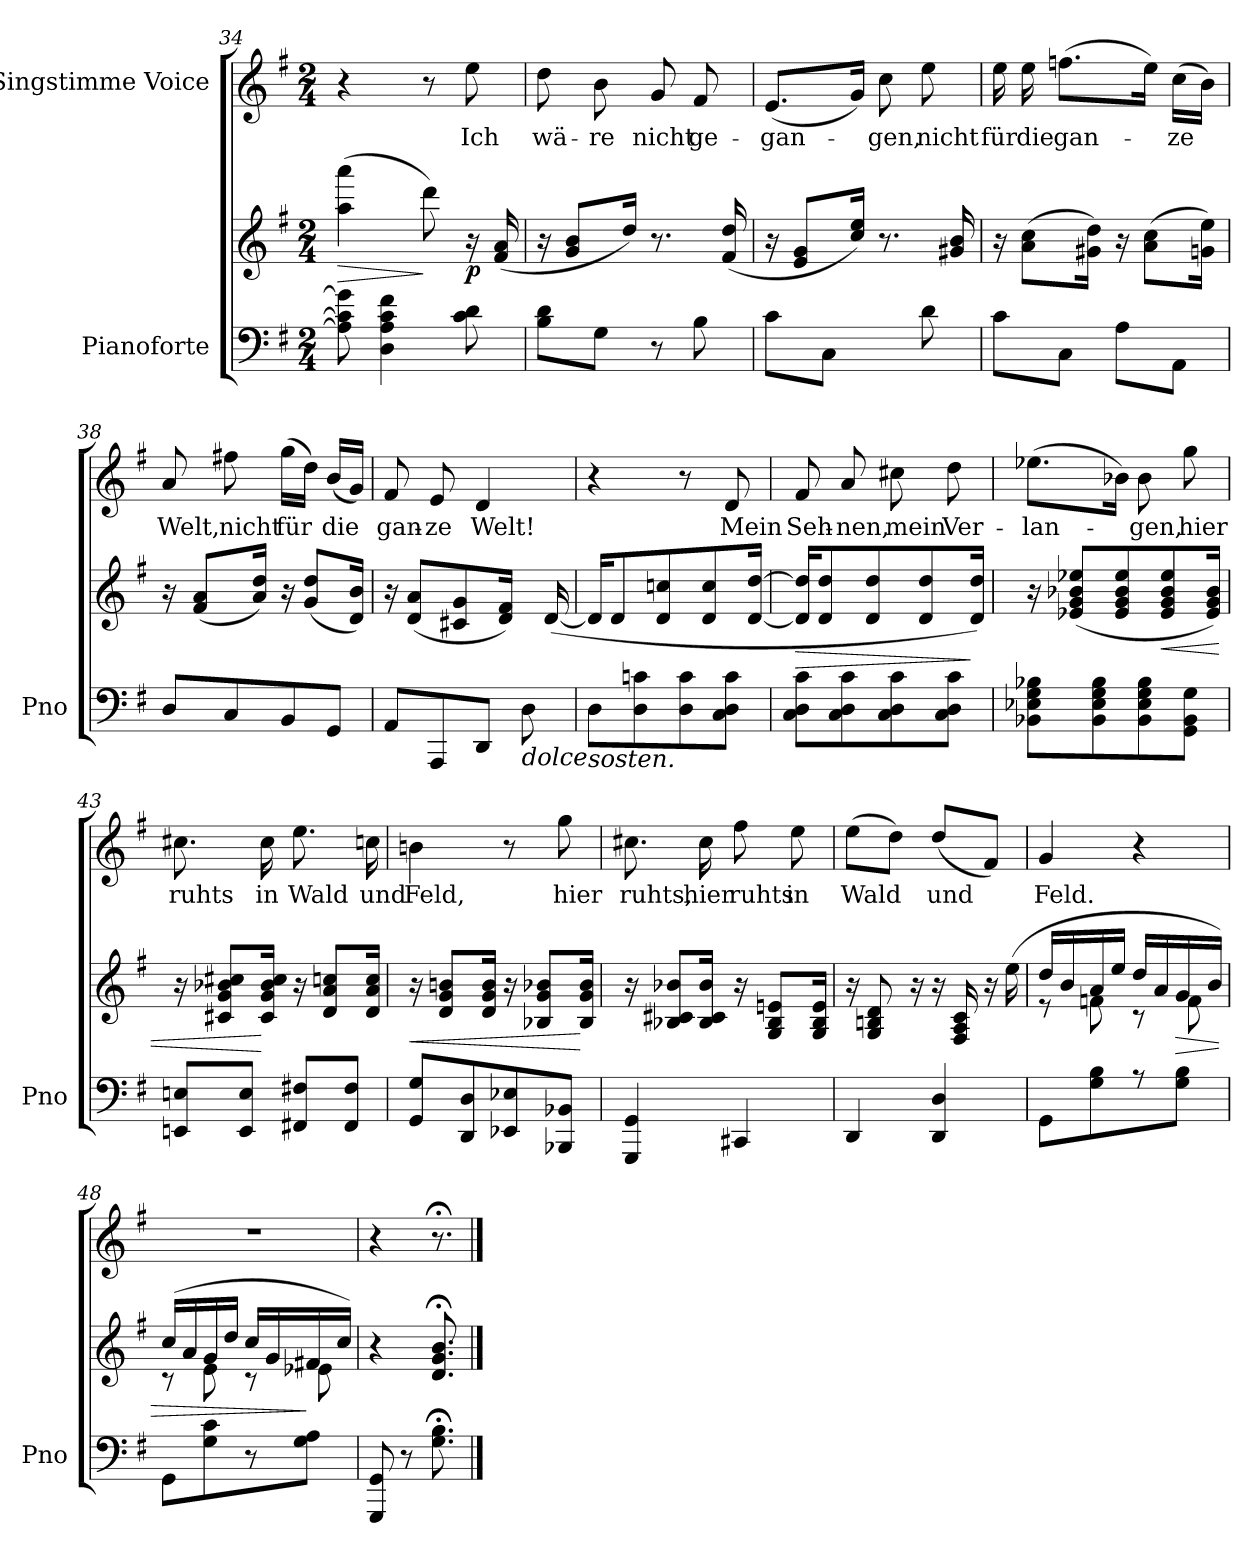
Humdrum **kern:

**kern	**kern	**dynam	**kern	**text
*part2	*part2	*part2	*part1	*part1
*staff3	*staff2	*staff2/3	*staff1	*staff1
*I"Pianoforte	*	*	*I"Singstimme Voice	*
*I'Pno	*	*	*	*
*clefF4	*clefG2	*	*clefG2	*
*k[f#]	*k[f#]	*	*k[f#]	*
*M2/4	*M2/4	*	*M2/4	*
=34	=34	=34	=34	=34
!	!	!LO:HP:b	!	!
8A\] 8c\] 8g\]	(>4aa\ 4aaa\	>	4r	.
4D\ 4A\ 4c\ 4f#\	.	.	.	.
.	8ddd\)	]	8r	.
!	!	!LO:DY:b	!	!LO:LY:b
8c\ 8d\	16r	p	8ee\	Ich
.	(16f#/ 16a/	.	.	.
!!LO:LB:g=z
=35	=35	=35	=35	=35
!	!	!	!	!LO:LY:b
8B\ 8d\L	16r	.	8dd\	wä-
.	8g/ 8b/L	.	.	.
!	!	!	!	!LO:LY:b
8G\J	.	.	8b\	-re
.	16dd/Jk)	.	.	.
!	!	!	!	!LO:LY:b
8r	8.r	.	8g/	nicht
!	!	!	!	!LO:LY:b
8B\	.	.	8f#/	ge-
.	(<16f#/ 16dd/	.	.	.
=36	=36	=36	=36	=36
!	!	!	!	!LO:LY:b
8c\L	16r	.	(<8.e/L	-gan-
.	8e/ 8g/L	.	.	.
8C\J	.	.	.	.
.	16cc/ 16ee/Jk)	.	16g/Jk)	.
!	!	!	!	!LO:LY:b
8ryy	8.r	.	8cc\	-gen,
!	!	!	!	!LO:LY:b
8d\	.	.	8ee\	nicht
.	16g#X/ 16b/	.	.	.
=37	=37	=37	=37	=37
!	!	!	!	!LO:LY:b
8c\L	16r	.	16ee\	für
!	!	!	!	!LO:LY:b
.	(8a\ 8cc\L	.	16ee\	die
!	!	!	!	!LO:LY:b
8C\J	.	.	(>8.ffn\L	gan-
.	16g#X\ 16dd\Jk)	.	.	.
8A\L	16r	.	.	.
.	(8a\ 8cc\L	.	16ee\Jk)	.
!	!	!	!	!LO:LY:b
8AA\J	.	.	(>16cc\LL	-ze
.	16gn\ 16ee\Jk)	.	16b\JJ)	.
=38	=38	=38	=38	=38
!	!	!	!	!LO:LY:b
8D/L	16r	.	8a/	Welt,
.	(8f#/ 8a/L	.	.	.
!	!	!	!	!LO:LY:b
8C/	.	.	8ff#X\	nicht
.	16a/ 16dd/Jk)	.	.	.
!	!	!	!	!LO:LY:b
8BB/	16r	.	(>16gg\LL	für
.	(8g/ 8dd/L	.	16dd\JJ)	.
!	!	!	!	!LO:LY:b
8GG/J	.	.	(<16b/LL	die
.	16d/ 16b/Jk)	.	16g/JJ)	.
=39	=39	=39	=39	=39
!	!	!	!	!LO:LY:b
8AA/L	16r	.	8f#/	gan-
.	(8d/ 8a/L	.	.	.
!	!	!	!	!LO:LY:b
8AAA/	.	.	8e/	-ze
.	8c#X/ 8g/	.	.	.
!	!	!	!	!LO:LY:b
8DD/J	.	.	4d/	Welt!
.	16d/ 16f#/Jk)	.	.	.
!LO:TX:b:i:t=dolce	!	!	!	!
8D\	16ryy	.	.	.
.	([16d/	.	.	.
!!LO:LB:g=z
=40	=40	=40	=40	=40
!LO:TX:b:i:t=sosten.	!	!	!	!
8D\L	16d/KL]	.	4r	.
.	8d/	.	.	.
8D\ 8cn\	.	.	.	.
.	8d/ 8ccn/	.	.	.
8D\ 8c\	.	.	8r	.
.	8d/ 8cc/	.	.	.
!	!	!	!	!LO:LY:b
8C\ 8D\ 8c\J	.	.	8d/	Mein
.	[16d/ [16dd/Jk	.	.	.
=41	=41	=41	=41	=41
!	!	!LO:HP:b	!	!LO:LY:b
8C\ 8D\ 8c\L	16d/] 16dd/]KL	>	8f#/	Seh-
.	8d/ 8dd/	.	.	.
!	!	!	!	!LO:LY:b
8C\ 8D\ 8c\	.	.	8a/	-nen,
.	8d/ 8dd/	.	.	.
!	!	!	!	!LO:LY:b
8C\ 8D\ 8c\	.	.	8cc#X\	mein
.	8d/ 8dd/	.	.	.
!	!	!	!	!LO:LY:b
8C\ 8D\ 8c\J	.	.	8dd\	Ver-
.	16d/ 16dd/Jk)	]	.	.
=42	=42	=42	=42	=42
!	!	!	!	!LO:LY:b
8BB-X\ 8E-X\ 8G\ 8B-X\L	16r	.	(>8.ee-X\L	-lan-
.	(8e-X/ 8g/ 8b-X/ 8ee-X/L	.	.	.
8BB-\ 8E-\ 8G\ 8B-\	.	.	.	.
.	8e-/ 8g/ 8b-/ 8ee-/	.	16b-X\Jk)	.
!	!	!	!	!LO:LY:b
8BB-\ 8E-\ 8G\ 8B-\	.	.	8b-\	-gen,
!	!	!LO:HP:b	!	!
.	8e-/ 8g/ 8b-/ 8ee-/	<	.	.
!	!	!	!	!LO:LY:b
8GG\ 8BB-\ 8G\J	.	.	8gg\	hier
.	16e-/ 16g/ 16b-/Jk)	.	.	.
=43	=43	=43	=43	=43
!	!	!	!	!LO:LY:b
8EEn/ 8En/L	16r	.	8.cc#X\	ruhts
.	8c#X/ 8g/ 8b-X/ 8cc#X/L	.	.	.
8EE/ 8E/J	.	.	.	.
!	!	!	!	!LO:LY:b
.	16c#/ 16g/ 16b-/ 16cc#/Jk	[	16cc#\	in
!	!	!	!	!LO:LY:b
8FF#X/ 8F#X/L	16r	.	8.ee\	Wald
.	8d/ 8a/ 8ccn/L	.	.	.
8FF#/ 8F#/J	.	.	.	.
!	!	!	!	!LO:LY:b
.	16d/ 16a/ 16cc/Jk	.	16ccn\	und
=44	=44	=44	=44	=44
!	!	!LO:HP:b	!	!LO:LY:b
8GG/ 8G/L	16r	<	4bn\	Feld,
.	8d/ 8g/ 8bn/L	.	.	.
8DD/ 8D/	.	.	.	.
.	16d/ 16g/ 16b/Jk	.	.	.
8EE-X/ 8E-X/	16r	.	8r	.
.	8B-X/ 8g/ 8b-X/L	.	.	.
!	!	!	!	!LO:LY:b
8BBB-X/ 8BB-X/J	.	.	8gg\	hier
.	16B-/ 16g/ 16b-/Jk	[	.	.
!!LO:LB:g=z
=45	=45	=45	=45	=45
!	!	!	!	!LO:LY:b
4GGG/ 4GG/	16r	.	8.cc#X\	ruhts,
.	8B-X/ 8c#X/ 8b-X/L	.	.	.
!	!	!	!	!LO:LY:b
.	16B-/ 16c#/ 16b-/Jk	.	16cc#\	hier
!	!	!	!	!LO:LY:b
4CC#X/	16r	.	8ff#\	ruhts
.	8G/ 8B-/ 8en/L	.	.	.
!	!	!	!	!LO:LY:b
.	.	.	8ee\	in
.	16G/ 16B-/ 16e/Jk	.	.	.
=46	=46	=46	=46	=46
!	!	!	!	!LO:LY:b
4DD/	16r	.	(>8ee\L	Wald
.	8G/ 8Bn/ 8d/	.	.	.
.	.	.	8dd\J)	.
.	16r	.	.	.
!	!	!	!	!LO:LY:b
4DD/ 4D/	16r	.	(<8dd/L	und
.	16F#/ 16A/ 16c/	.	.	.
.	16r	.	8f#/J)	.
.	(16ee\	.	.	.
=47	=47	=47	=47	=47
*	*^	*	*	*
!	!	!	!	!	!LO:LY:b
8GG\L	16dd/LL	8r	.	4g/	Feld.
.	16b/	.	.	.	.
8G\ 8B\	16a/	8fn\	.	.	.
.	16ee/JJ	.	.	.	.
8r	16dd/LL	8r	.	4r	.
.	16a/	.	.	.	.
!	!	!	!LO:HP:b	!	!
8G\ 8B\J	16g/	8f\	>	.	.
.	16b/JJ)	.	.	.	.
=48	=48	=48	=48	=48	=48
8GG\L	(16cc/LL	8r	.	2r	.
.	16a/	.	.	.	.
8G\ 8c\	16g/	8e\	.	.	.
.	16dd/JJ	.	.	.	.
8r	16cc/LL	8r	.	.	.
.	16g/	.	.	.	.
8G\ 8A\J	16f#X/	8e-X\	]	.	.
.	16cc/JJ)	.	.	.	.
*	*v	*v	*	*	*
=49	=49	=49	=49	=49
8GGG/ 8GG/	4r	.	4r	.
8r	.	.	.	.
8.G\;< 8.B\;<	8.d/;< 8.g/;< 8.b/;<	.	8.r;<	.
==	==	==	==	==
*-	*-	*-	*-	*-
